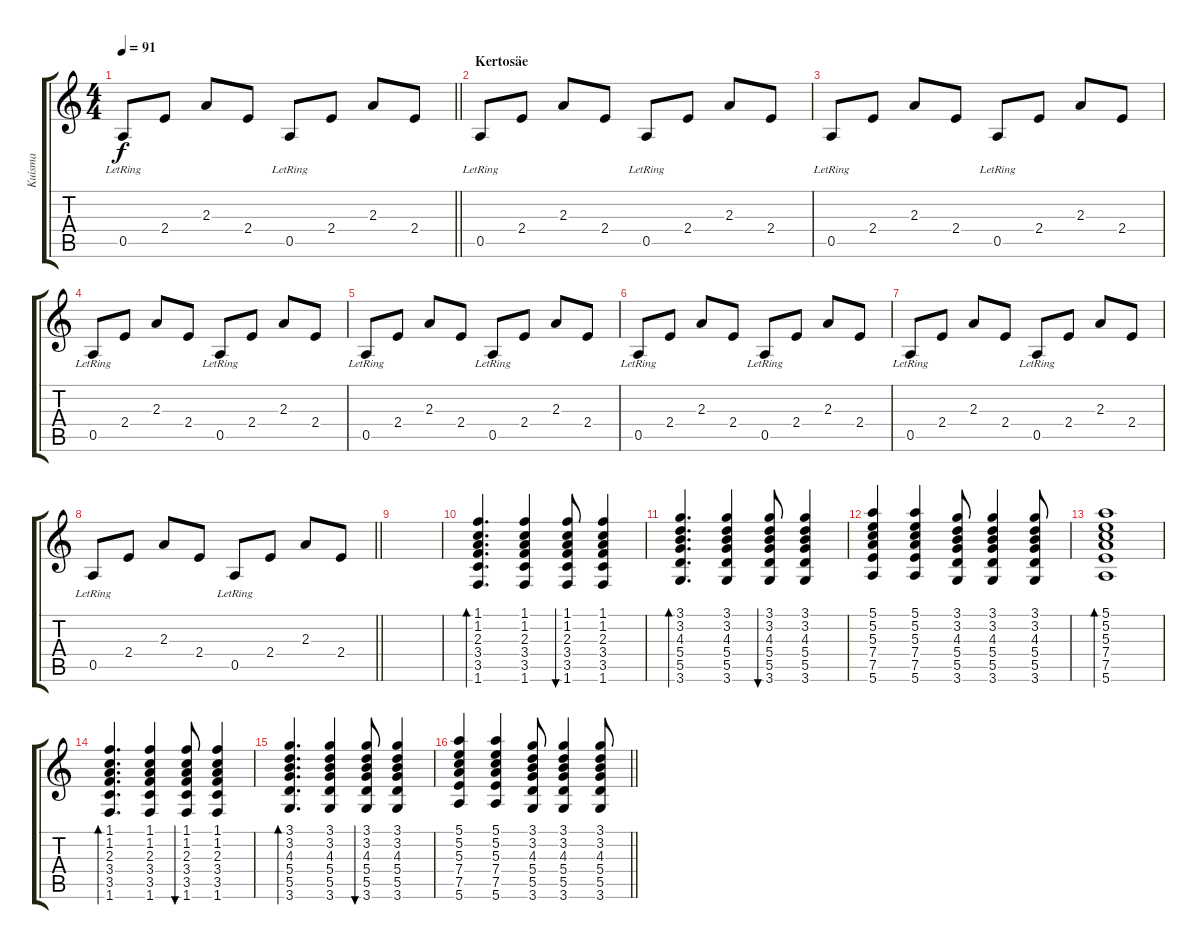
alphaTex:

\track ("Kuisma" "Kuisma") {instrument acousticguitarsteel}
\staff {score tabs}
\tuning (E4 B3 G3 D3 A2 E2) {hide}
\ts (4 4)
\tempo 91
\clef g2
\barLineRight lightlight
\ks c
0.5{lr}.8{dy f} 2.4.8 2.3.8 2.4.8 0.5{lr}.8 2.4.8 2.3.8 2.4.8 |
\section ("" "Kertosäe")
0.5{lr}.8 2.4.8 2.3.8 2.4.8 0.5{lr}.8 2.4.8 2.3.8 2.4.8 |
0.5{lr}.8 2.4.8 2.3.8 2.4.8 0.5{lr}.8 2.4.8 2.3.8 2.4.8 |
0.5{lr}.8 2.4.8 2.3.8 2.4.8 0.5{lr}.8 2.4.8 2.3.8 2.4.8 |
0.5{lr}.8 2.4.8 2.3.8 2.4.8 0.5{lr}.8 2.4.8 2.3.8 2.4.8 |
0.5{lr}.8 2.4.8 2.3.8 2.4.8 0.5{lr}.8 2.4.8 2.3.8 2.4.8 |
0.5{lr}.8 2.4.8 2.3.8 2.4.8 0.5{lr}.8 2.4.8 2.3.8 2.4.8 |
\barLineRight lightlight
0.5{lr}.8 2.4.8 2.3.8 2.4.8 0.5{lr}.8 2.4.8 2.3.8 2.4.8 |
\section ("" "")
|
(1.1 1.2 2.3 3.4 3.5 1.6).4{d bd 60} (1.1 1.2 2.3 3.4 3.5 1.6).4 (1.1 1.2 2.3 3.4 3.5 1.6).8{bu 60} (1.1 1.2 2.3 3.4 3.5 1.6).4 |
(3.1 3.2 4.3 5.4 5.5 3.6).4{d bd 60} (3.1 3.2 4.3 5.4 5.5 3.6).4 (3.1 3.2 4.3 5.4 5.5 3.6).8{bu 60} (3.1 3.2 4.3 5.4 5.5 3.6).4 |
(5.1 5.2 5.3 7.4 7.5 5.6).4 (5.1 5.2 5.3 7.4 7.5 5.6).4 (3.1 3.2 4.3 5.4 5.5 3.6).8 (3.1 3.2 4.3 5.4 5.5 3.6).4 (3.1 3.2 4.3 5.4 5.5 3.6).8 |
(5.1 5.2 5.3 7.4 7.5 5.6).1{bd 240} |
(1.1 1.2 2.3 3.4 3.5 1.6).4{d bd 60} (1.1 1.2 2.3 3.4 3.5 1.6).4 (1.1 1.2 2.3 3.4 3.5 1.6).8{bu 60} (1.1 1.2 2.3 3.4 3.5 1.6).4 |
(3.1 3.2 4.3 5.4 5.5 3.6).4{d bd 60} (3.1 3.2 4.3 5.4 5.5 3.6).4 (3.1 3.2 4.3 5.4 5.5 3.6).8{bu 60} (3.1 3.2 4.3 5.4 5.5 3.6).4 |
\barLineRight lightlight
(5.1 5.2 5.3 7.4 7.5 5.6).4 (5.1 5.2 5.3 7.4 7.5 5.6).4 (3.1 3.2 4.3 5.4 5.5 3.6).8 (3.1 3.2 4.3 5.4 5.5 3.6).4 (3.1 3.2 4.3 5.4 5.5 3.6).8
